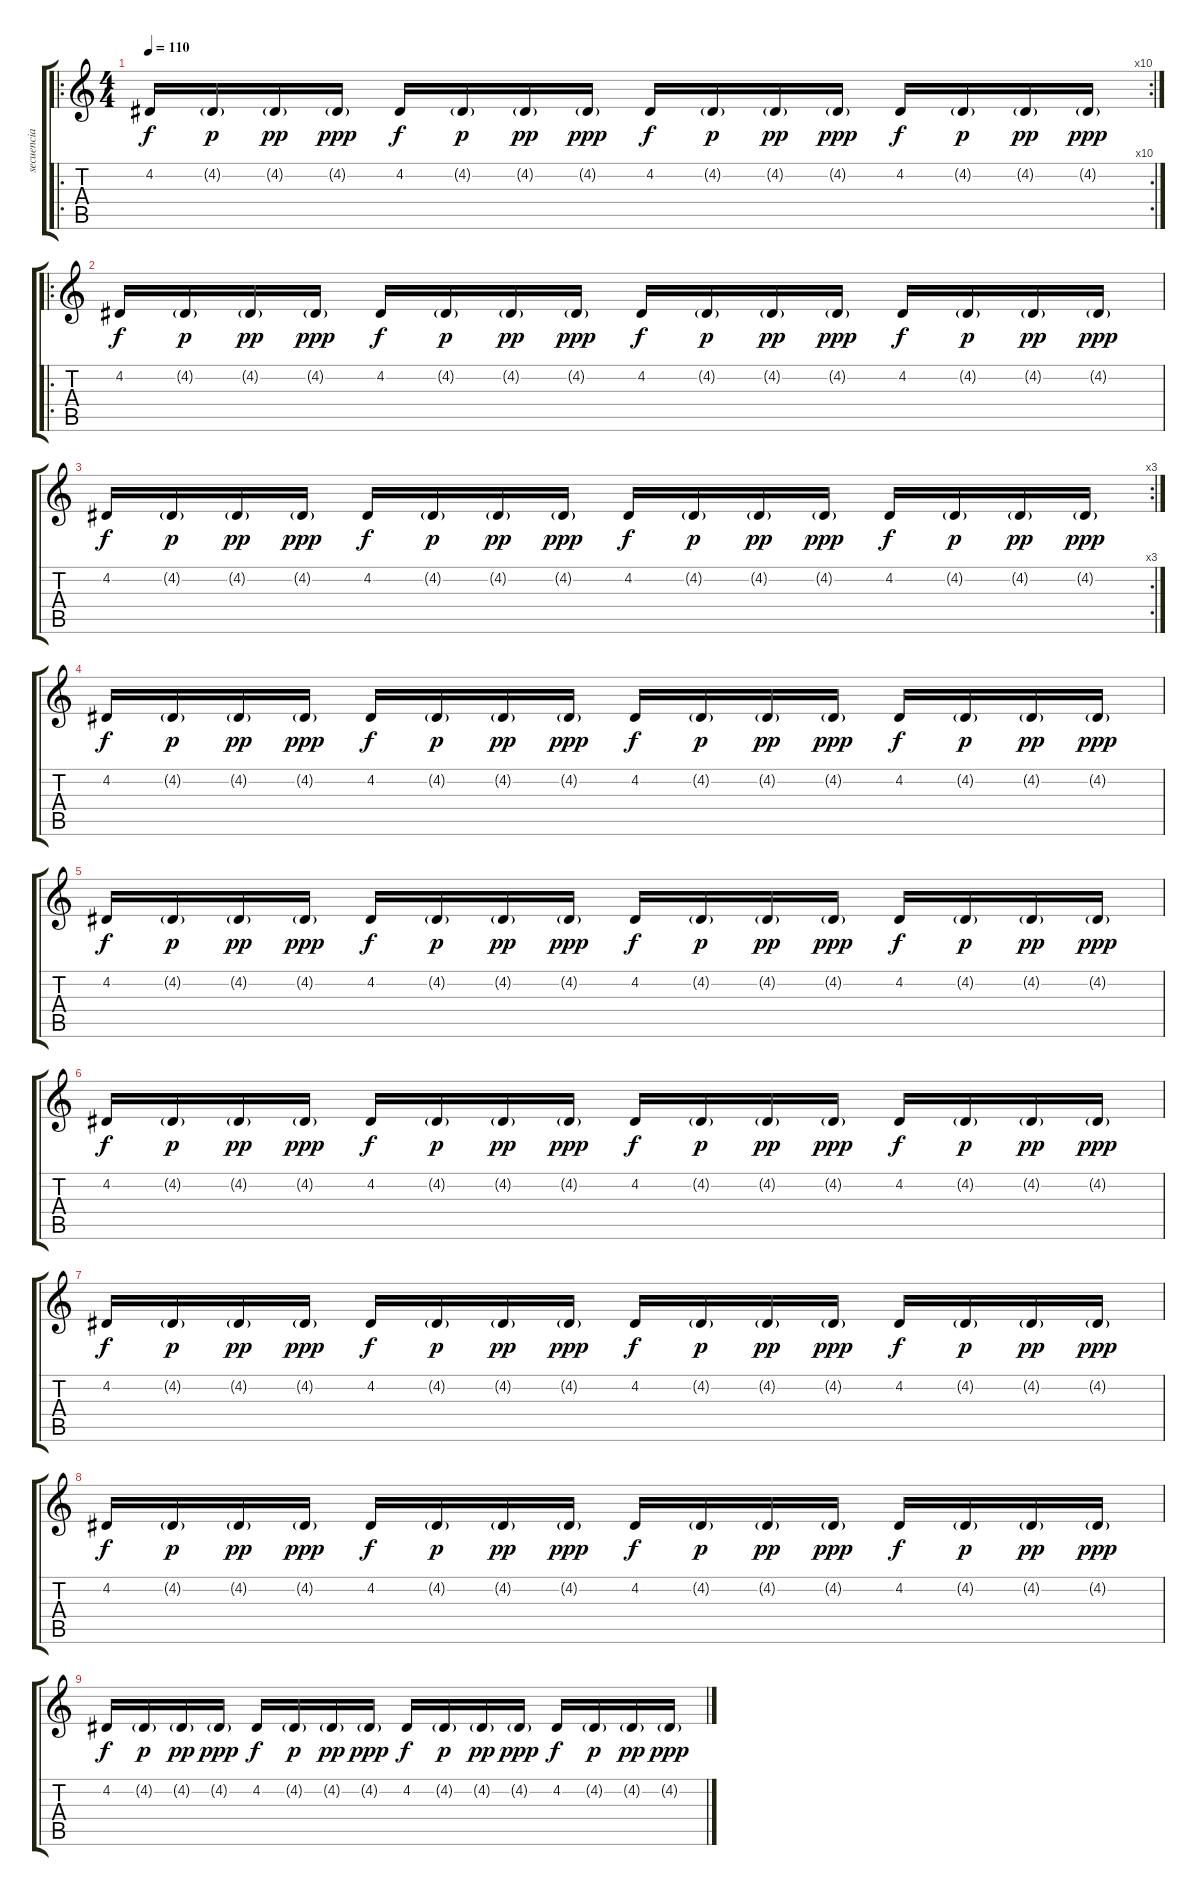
\track ("secuencia 1" "secuencia ") {instrument woodblock}
\staff {score tabs}
\tuning (E4 B3 G3 D3 A2 E2) {hide}
\ro
\rc 10
\ts (4 4)
\tempo 110
\clef g2
\ks c
4.2.16{dy f instrument woodblock} 4.2{g}.16{dy p} 4.2{g}.16{dy pp} 4.2{g}.16{dy ppp} 4.2.16{dy f} 4.2{g}.16{dy p} 4.2{g}.16{dy pp} 4.2{g}.16{dy ppp} 4.2.16{dy f} 4.2{g}.16{dy p} 4.2{g}.16{dy pp} 4.2{g}.16{dy ppp} 4.2.16{dy f} 4.2{g}.16{dy p} 4.2{g}.16{dy pp} 4.2{g}.16{dy ppp} |
\ro
4.2.16{dy f} 4.2{g}.16{dy p} 4.2{g}.16{dy pp} 4.2{g}.16{dy ppp} 4.2.16{dy f} 4.2{g}.16{dy p} 4.2{g}.16{dy pp} 4.2{g}.16{dy ppp} 4.2.16{dy f} 4.2{g}.16{dy p} 4.2{g}.16{dy pp} 4.2{g}.16{dy ppp} 4.2.16{dy f} 4.2{g}.16{dy p} 4.2{g}.16{dy pp} 4.2{g}.16{dy ppp} |
\rc 3
4.2.16{dy f} 4.2{g}.16{dy p} 4.2{g}.16{dy pp} 4.2{g}.16{dy ppp} 4.2.16{dy f} 4.2{g}.16{dy p} 4.2{g}.16{dy pp} 4.2{g}.16{dy ppp} 4.2.16{dy f} 4.2{g}.16{dy p} 4.2{g}.16{dy pp} 4.2{g}.16{dy ppp} 4.2.16{dy f} 4.2{g}.16{dy p} 4.2{g}.16{dy pp} 4.2{g}.16{dy ppp} |
4.2.16{dy f} 4.2{g}.16{dy p} 4.2{g}.16{dy pp} 4.2{g}.16{dy ppp} 4.2.16{dy f} 4.2{g}.16{dy p} 4.2{g}.16{dy pp} 4.2{g}.16{dy ppp} 4.2.16{dy f} 4.2{g}.16{dy p} 4.2{g}.16{dy pp} 4.2{g}.16{dy ppp} 4.2.16{dy f} 4.2{g}.16{dy p} 4.2{g}.16{dy pp} 4.2{g}.16{dy ppp} |
4.2.16{dy f} 4.2{g}.16{dy p} 4.2{g}.16{dy pp} 4.2{g}.16{dy ppp} 4.2.16{dy f} 4.2{g}.16{dy p} 4.2{g}.16{dy pp} 4.2{g}.16{dy ppp} 4.2.16{dy f} 4.2{g}.16{dy p} 4.2{g}.16{dy pp} 4.2{g}.16{dy ppp} 4.2.16{dy f} 4.2{g}.16{dy p} 4.2{g}.16{dy pp} 4.2{g}.16{dy ppp} |
4.2.16{dy f} 4.2{g}.16{dy p} 4.2{g}.16{dy pp} 4.2{g}.16{dy ppp} 4.2.16{dy f} 4.2{g}.16{dy p} 4.2{g}.16{dy pp} 4.2{g}.16{dy ppp} 4.2.16{dy f} 4.2{g}.16{dy p} 4.2{g}.16{dy pp} 4.2{g}.16{dy ppp} 4.2.16{dy f} 4.2{g}.16{dy p} 4.2{g}.16{dy pp} 4.2{g}.16{dy ppp} |
4.2.16{dy f} 4.2{g}.16{dy p} 4.2{g}.16{dy pp} 4.2{g}.16{dy ppp} 4.2.16{dy f} 4.2{g}.16{dy p} 4.2{g}.16{dy pp} 4.2{g}.16{dy ppp} 4.2.16{dy f} 4.2{g}.16{dy p} 4.2{g}.16{dy pp} 4.2{g}.16{dy ppp} 4.2.16{dy f} 4.2{g}.16{dy p} 4.2{g}.16{dy pp} 4.2{g}.16{dy ppp} |
4.2.16{dy f} 4.2{g}.16{dy p} 4.2{g}.16{dy pp} 4.2{g}.16{dy ppp} 4.2.16{dy f} 4.2{g}.16{dy p} 4.2{g}.16{dy pp} 4.2{g}.16{dy ppp} 4.2.16{dy f} 4.2{g}.16{dy p} 4.2{g}.16{dy pp} 4.2{g}.16{dy ppp} 4.2.16{dy f} 4.2{g}.16{dy p} 4.2{g}.16{dy pp} 4.2{g}.16{dy ppp} |
4.2.16{dy f} 4.2{g}.16{dy p} 4.2{g}.16{dy pp} 4.2{g}.16{dy ppp} 4.2.16{dy f} 4.2{g}.16{dy p} 4.2{g}.16{dy pp} 4.2{g}.16{dy ppp} 4.2.16{dy f} 4.2{g}.16{dy p} 4.2{g}.16{dy pp} 4.2{g}.16{dy ppp} 4.2.16{dy f} 4.2{g}.16{dy p} 4.2{g}.16{dy pp} 4.2{g}.16{dy ppp}
